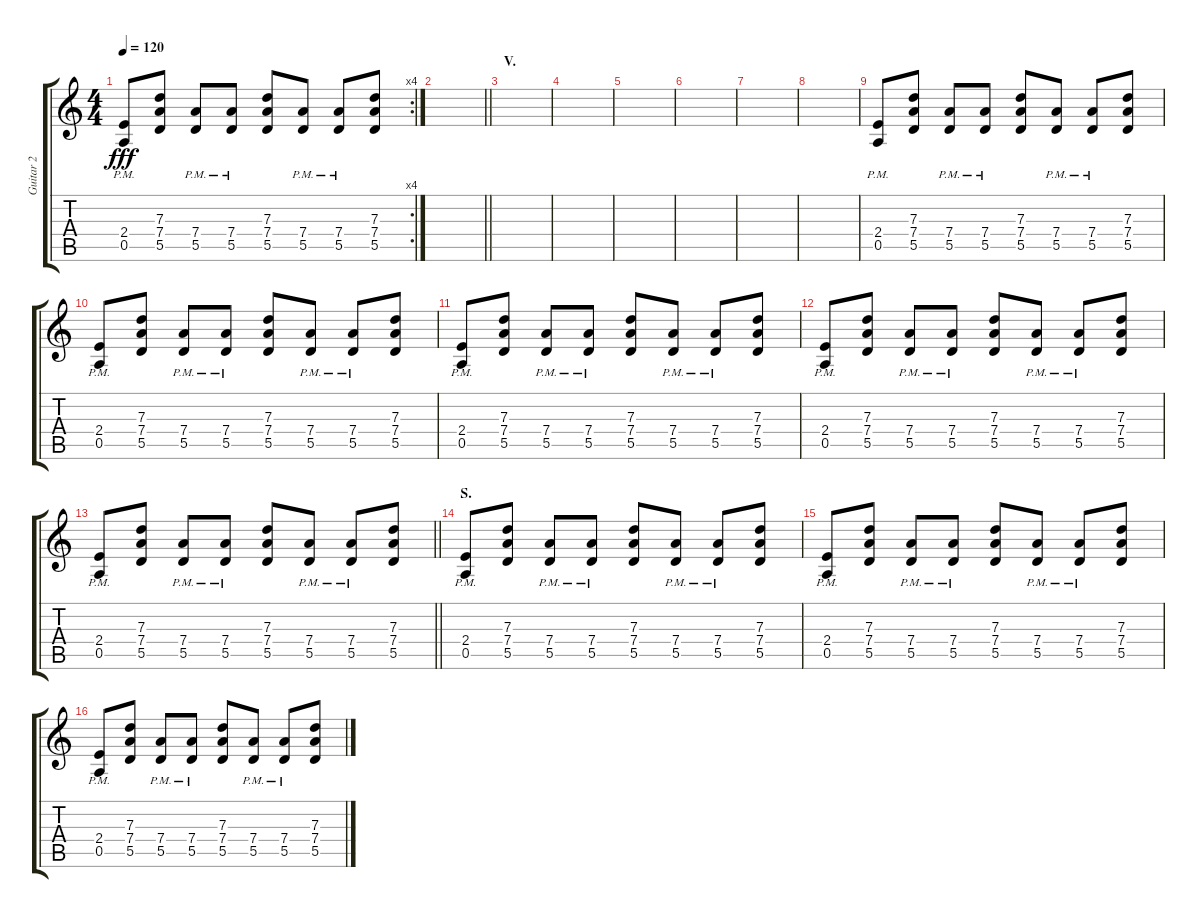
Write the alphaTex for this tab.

\track ("Guitar 2" "Guitar 2") {instrument distortionguitar}
\staff {score tabs}
\tuning (E4 B3 G3 D3 A2 E2) {hide}
\rc 4
\ts (4 4)
\tempo 120
\clef g2
\ks c
(2.4{pm} 0.5{pm}).8{dy fff} (7.3 7.4 5.5).8 (7.4{pm} 5.5{pm}).8 (7.4{pm} 5.5{pm}).8 (7.3 7.4 5.5).8 (7.4{pm} 5.5{pm}).8 (7.4{pm} 5.5{pm}).8 (7.3 7.4 5.5).8 |
\barLineRight lightlight
|
\section ("" "V.")
|
|
|
|
|
|
(2.4{pm} 0.5{pm}).8{volume 16} (7.3 7.4 5.5).8 (7.4{pm} 5.5{pm}).8 (7.4{pm} 5.5{pm}).8 (7.3 7.4 5.5).8 (7.4{pm} 5.5{pm}).8 (7.4{pm} 5.5{pm}).8 (7.3 7.4 5.5).8 |
(2.4{pm} 0.5{pm}).8 (7.3 7.4 5.5).8 (7.4{pm} 5.5{pm}).8 (7.4{pm} 5.5{pm}).8 (7.3 7.4 5.5).8 (7.4{pm} 5.5{pm}).8 (7.4{pm} 5.5{pm}).8 (7.3 7.4 5.5).8 |
(2.4{pm} 0.5{pm}).8 (7.3 7.4 5.5).8 (7.4{pm} 5.5{pm}).8 (7.4{pm} 5.5{pm}).8 (7.3 7.4 5.5).8 (7.4{pm} 5.5{pm}).8 (7.4{pm} 5.5{pm}).8 (7.3 7.4 5.5).8 |
(2.4{pm} 0.5{pm}).8 (7.3 7.4 5.5).8 (7.4{pm} 5.5{pm}).8 (7.4{pm} 5.5{pm}).8 (7.3 7.4 5.5).8 (7.4{pm} 5.5{pm}).8 (7.4{pm} 5.5{pm}).8 (7.3 7.4 5.5).8 |
\barLineRight lightlight
(2.4{pm} 0.5{pm}).8 (7.3 7.4 5.5).8 (7.4{pm} 5.5{pm}).8 (7.4{pm} 5.5{pm}).8 (7.3 7.4 5.5).8 (7.4{pm} 5.5{pm}).8 (7.4{pm} 5.5{pm}).8 (7.3 7.4 5.5).8 |
\section ("" "S.")
(2.4{pm} 0.5{pm}).8{volume 8} (7.3 7.4 5.5).8 (7.4{pm} 5.5{pm}).8 (7.4{pm} 5.5{pm}).8 (7.3 7.4 5.5).8 (7.4{pm} 5.5{pm}).8 (7.4{pm} 5.5{pm}).8 (7.3 7.4 5.5).8 |
(2.4{pm} 0.5{pm}).8 (7.3 7.4 5.5).8 (7.4{pm} 5.5{pm}).8 (7.4{pm} 5.5{pm}).8 (7.3 7.4 5.5).8 (7.4{pm} 5.5{pm}).8 (7.4{pm} 5.5{pm}).8 (7.3 7.4 5.5).8 |
(2.4{pm} 0.5{pm}).8 (7.3 7.4 5.5).8 (7.4{pm} 5.5{pm}).8 (7.4{pm} 5.5{pm}).8 (7.3 7.4 5.5).8 (7.4{pm} 5.5{pm}).8 (7.4{pm} 5.5{pm}).8 (7.3 7.4 5.5).8
